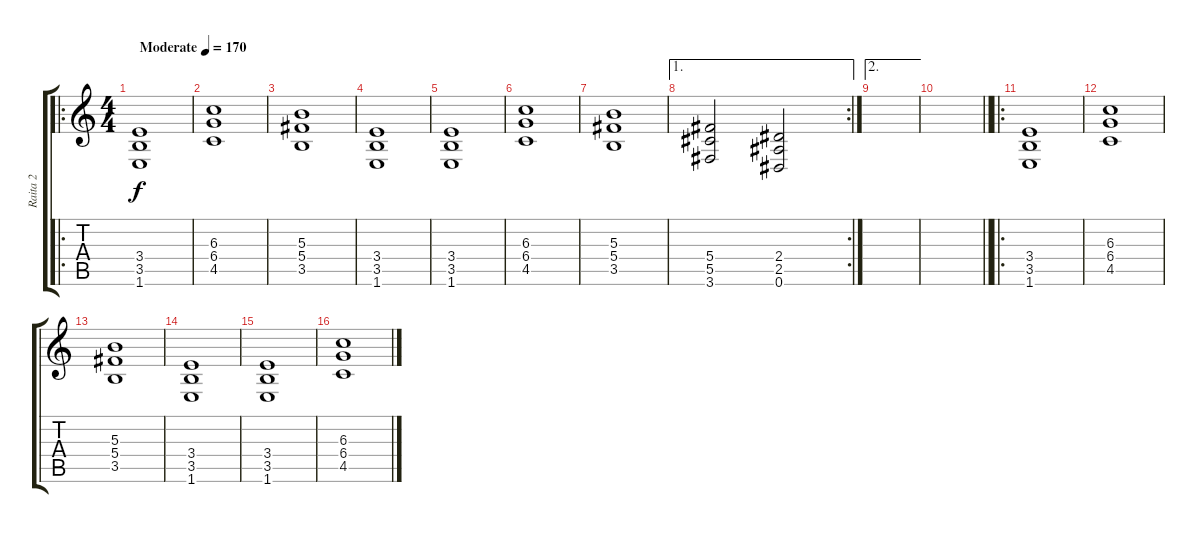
\track ("Raita 2" "Raita 2") {instrument distortionguitar}
\staff {score tabs}
\tuning (Eb4 Bb3 Gb3 Db3 Ab2 Eb2) {hide}
\ro
\ts (4 4)
\section ("" "")
\tempo (170 "Moderate")
\clef g2
\ks c
(3.4 3.5 1.6).1{dy f instrument distortionguitar} |
(6.3 6.4 4.5).1 |
(5.3 5.4 3.5).1 |
(3.4 3.5 1.6).1 |
(3.4 3.5 1.6).1 |
(6.3 6.4 4.5).1 |
(5.3 5.4 3.5).1 |
\ae 1
\rc 2
(5.4 5.5 3.6).2 (2.4 2.5 0.6).2 |
\ae 2
|
\barLineRight lightlight
|
\ro
\section ("" "")
(3.4 3.5 1.6).1 |
(6.3 6.4 4.5).1 |
(5.3 5.4 3.5).1 |
(3.4 3.5 1.6).1 |
(3.4 3.5 1.6).1 |
(6.3 6.4 4.5).1
